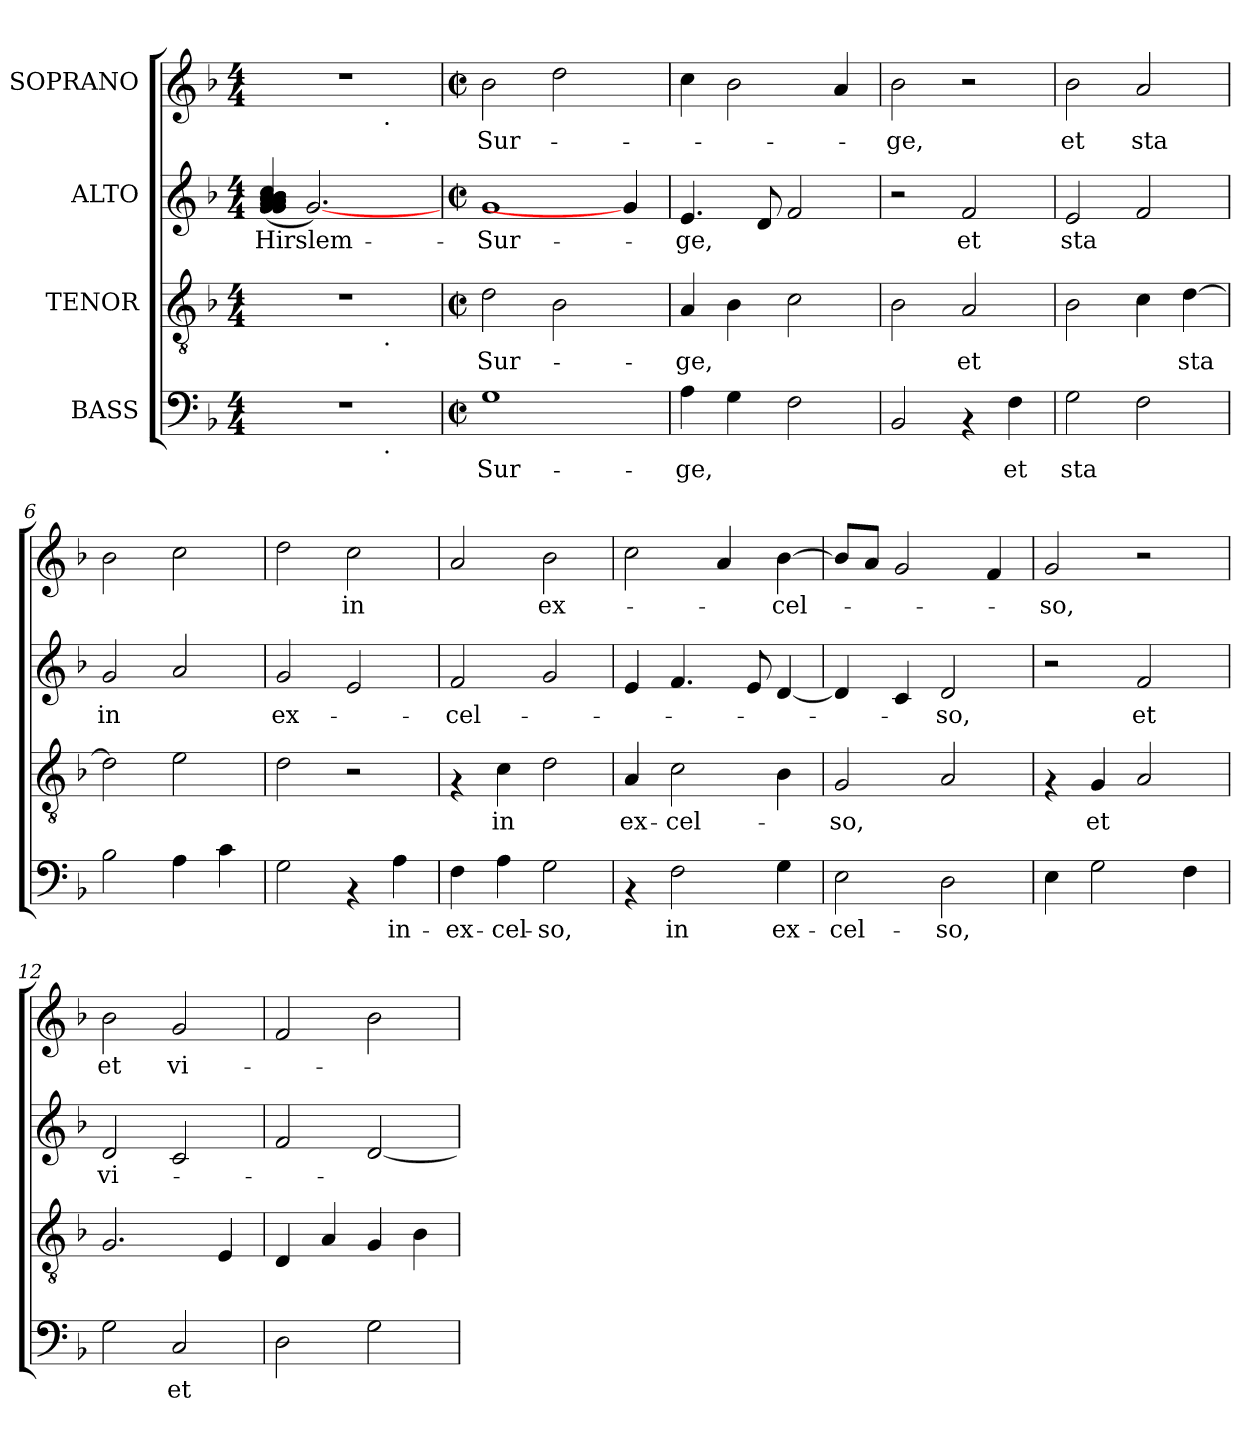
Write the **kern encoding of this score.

**kern	**text	**kern	**text	**kern	**text	**kern	**text
*part4	*part4	*part3	*part3	*part2	*part2	*part1	*part1
*staff4	*staff4	*staff3	*staff3	*staff2	*staff2	*staff1	*staff1
*I"BASS	*	*I"TENOR	*	*I"ALTO	*	*I"SOPRANO	*
*clefF4	*	*clefGv2	*	*clefG2	*	*clefG2	*
*k[b-]	*	*k[b-]	*	*k[b-]	*	*k[b-]	*
*F:	*	*F:	*	*F:	*	*F:	*
*M4/4	*	*M4/4	*	*M4/4	*	*M4/4	*
=1	=1	=1	=1	=1	=1	=1	=1
!	!	!	!	!	!LO:LY:b	!	!
*^	*	*^	*	*	*	*^	*
1r	2ryy	.	1r	2ryy	.	(>(<4g/ 4g/ 4g/ 4a/ 4a/ 4a/ 4b-/ 4b-/ 4b-/ 4b-/ 4cc/	Hirslem-	1r	2ryy	.
.	.	.	.	.	.	[2.g)	.	.	.	.
.	8ryy	.	.	8ryy	.	.	.	.	8ryy	.
!	!	!	!	!	!	!	!	!	!LO:TX:b:t=.	!
!	!	!	!	!LO:TX:b:t=.	!	!	!	!	!	!
!	!LO:TX:b:t=.	!	!	!	!	!	!	!	!	!
.	4.ryy	.	.	4.ryy	.	.	.	.	4.ryy	.
*v	*v	*	*	*	*	*	*	*v	*v	*
*	*	*v	*v	*	*	*	*	*
=2	=2	=2	=2	=2	=2	=2	=2
*M2/2	*	*M2/2	*	*M2/2	*	*M2/2	*
*met(c|)	*	*met(c|)	*	*met(c|)	*	*met(c|)	*
*^	*	*^	*	*	*	*^	*
!	!	!LO:LY:b	!	!	!LO:LY:b	!	!LO:LY:b	!	!	!LO:LY:b
*v	*v	*	*	*	*	*	*	*v	*v	*
*	*	*v	*v	*	*	*	*	*
1G	Sur-	2d\	Sur-	1g	-Sur-	2b-\	Sur-
.	.	2B-\	.	.	.	2dd\	.
4ryy	.	4ryy	.	4g]	.	4ryy	.
=3	=3	=3	=3	=3	=3	=3	=3
!	!LO:LY:b	!	!LO:LY:b	!	!LO:LY:b	!	!
4A\	-ge,	4A/	-ge,	4.e/	-ge,	4cc\	.
4G\	.	4B-\	.	.	.	2b-\	.
.	.	.	.	8d/	.	.	.
2F\	.	2c\	.	2f/	.	.	.
.	.	.	.	.	.	4a/	.
=4	=4	=4	=4	=4	=4	=4	=4
!	!	!	!	!	!	!	!LO:LY:b
2BB-/	.	2B-\	.	2r	.	2b-\	-ge,
!	!	!	!LO:LY:b	!	!LO:LY:b	!	!
4rAA	.	2A/	et	2f/	et	2r	.
!	!LO:LY:b	!	!	!	!	!	!
4F\	et	.	.	.	.	.	.
=5	=5	=5	=5	=5	=5	=5	=5
!	!LO:LY:b	!	!	!	!LO:LY:b	!	!LO:LY:b
2G\	sta	2B-\	.	2e/	sta	2b-\	et
!	!	!	!	!	!	!	!LO:LY:b
2F\	.	4c\	.	2f/	.	2a/	sta
!	!	!	!LO:LY:b	!	!	!	!
.	.	[>4d\	sta	.	.	.	.
=6	=6	=6	=6	=6	=6	=6	=6
!	!	!	!	!	!LO:LY:b	!	!
2B-\	.	2d\]	.	2g/	in	2b-\	.
4A\	.	2e\	.	2a/	.	2cc\	.
4c\	.	.	.	.	.	.	.
=7	=7	=7	=7	=7	=7	=7	=7
!	!	!	!	!	!LO:LY:b	!	!
2G\	.	2d\	.	2g/	ex-	2dd\	.
!	!	!	!	!	!	!	!LO:LY:b
4rAA	.	2r	.	2e/	.	2cc\	in
!	!LO:LY:b	!	!	!	!	!	!
4A\	in-	.	.	.	.	.	.
!!LO:PB:g=z
=8	=8	=8	=8	=8	=8	=8	=8
!	!LO:LY:b	!	!	!	!LO:LY:b	!	!
4F\	-ex-	4rF	.	2f/	-cel-	2a/	.
!	!LO:LY:b	!	!LO:LY:b	!	!	!	!
4A\	-cel-	4c\	in	.	.	.	.
!	!LO:LY:b	!	!	!	!	!	!LO:LY:b
2G\	-so,	2d\	.	2g/	.	2b-\	ex-
=9	=9	=9	=9	=9	=9	=9	=9
!	!	!	!LO:LY:b	!	!	!	!
4rAA	.	4A/	ex-	4e/	.	2cc\	.
!	!LO:LY:b	!	!LO:LY:b	!	!	!	!
2F\	in	2c\	-cel-	4.f/	.	.	.
.	.	.	.	.	.	4a/	.
.	.	.	.	8e/	.	.	.
!	!LO:LY:b	!	!	!	!	!	!LO:LY:b
4G\	ex-	4B-\	.	[<4d/	.	[>4b-\	-cel-
=10	=10	=10	=10	=10	=10	=10	=10
!	!LO:LY:b	!	!LO:LY:b	!	!	!	!
2E\	-cel-	2G/	-so,	4d/]	.	8b-/L]	.
.	.	.	.	.	.	8a/J	.
.	.	.	.	4c/	.	2g/	.
!	!LO:LY:b	!	!	!	!LO:LY:b	!	!
2D\	-so,	2A/	.	2d/	-so,	.	.
.	.	.	.	.	.	4f/	.
=11	=11	=11	=11	=11	=11	=11	=11
!	!	!	!	!	!	!	!LO:LY:b
4E\	.	4rF	.	2r	.	2g/	-so,
!	!	!	!LO:LY:b	!	!	!	!
2G\	.	4G/	et	.	.	.	.
!	!	!	!	!	!LO:LY:b	!	!
.	.	2A/	.	2f/	et	2r	.
4F\	.	.	.	.	.	.	.
=12	=12	=12	=12	=12	=12	=12	=12
!	!	!	!	!	!LO:LY:b	!	!LO:LY:b
2G\	.	2.G/	.	2d/	vi-	2b-\	et
!	!LO:LY:b	!	!	!	!	!	!LO:LY:b
2C/	et	.	.	2c/	.	2g/	vi-
.	.	4E/	.	.	.	.	.
=13	=13	=13	=13	=13	=13	=13	=13
2D\	.	4D/	.	2f/	.	2f/	.
.	.	4A/	.	.	.	.	.
2G\	.	4G/	.	[<2d/	.	2b-\	.
.	.	4B-\	.	.	.	.	.
=	=	=	=	=	=	=	=
*-	*-	*-	*-	*-	*-	*-	*-
